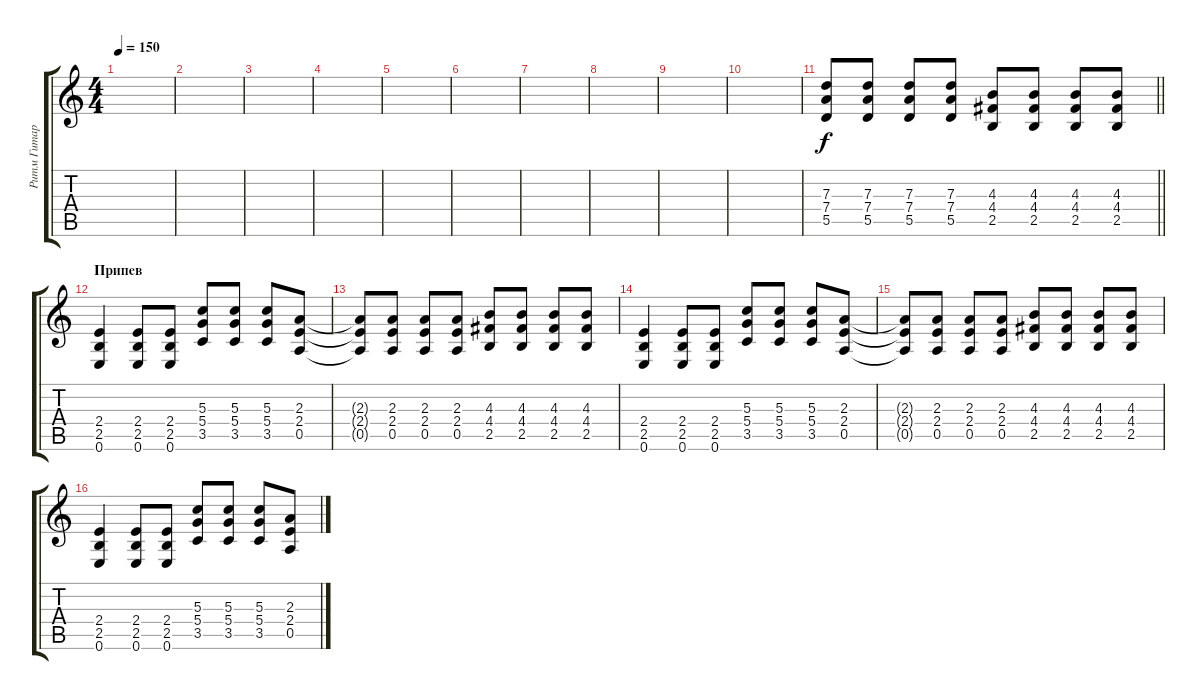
\track ("Ритм Гитара" "Ритм Гитар") {instrument distortionguitar}
\staff {score tabs}
\tuning (E4 B3 G3 D3 A2 E2) {hide}
\ts (4 4)
\tempo 150
\clef g2
\ks c
|
|
|
|
|
|
|
|
|
|
\barLineRight lightlight
(7.3 7.4 5.5).8 (7.3 7.4 5.5).8 (7.3 7.4 5.5).8 (7.3 7.4 5.5).8 (4.3 4.4 2.5).8 (4.3 4.4 2.5).8 (4.3 4.4 2.5).8 (4.3 4.4 2.5).8 |
\section ("" "Припев")
(2.4 2.5 0.6).4 (2.4 2.5 0.6).8 (2.4 2.5 0.6).8 (5.3 5.4 3.5).8 (5.3 5.4 3.5).8 (5.3 5.4 3.5).8 (2.3 2.4 0.5).8 |
(2.3{t} 2.4{t} 0.5{t}).8 (2.3 2.4 0.5).8 (2.3 2.4 0.5).8 (2.3 2.4 0.5).8 (4.3 4.4 2.5).8 (4.3 4.4 2.5).8 (4.3 4.4 2.5).8 (4.3 4.4 2.5).8 |
(2.4 2.5 0.6).4 (2.4 2.5 0.6).8 (2.4 2.5 0.6).8 (5.3 5.4 3.5).8 (5.3 5.4 3.5).8 (5.3 5.4 3.5).8 (2.3 2.4 0.5).8 |
(2.3{t} 2.4{t} 0.5{t}).8 (2.3 2.4 0.5).8 (2.3 2.4 0.5).8 (2.3 2.4 0.5).8 (4.3 4.4 2.5).8 (4.3 4.4 2.5).8 (4.3 4.4 2.5).8 (4.3 4.4 2.5).8 |
(2.4 2.5 0.6).4 (2.4 2.5 0.6).8 (2.4 2.5 0.6).8 (5.3 5.4 3.5).8 (5.3 5.4 3.5).8 (5.3 5.4 3.5).8 (2.3 2.4 0.5).8
